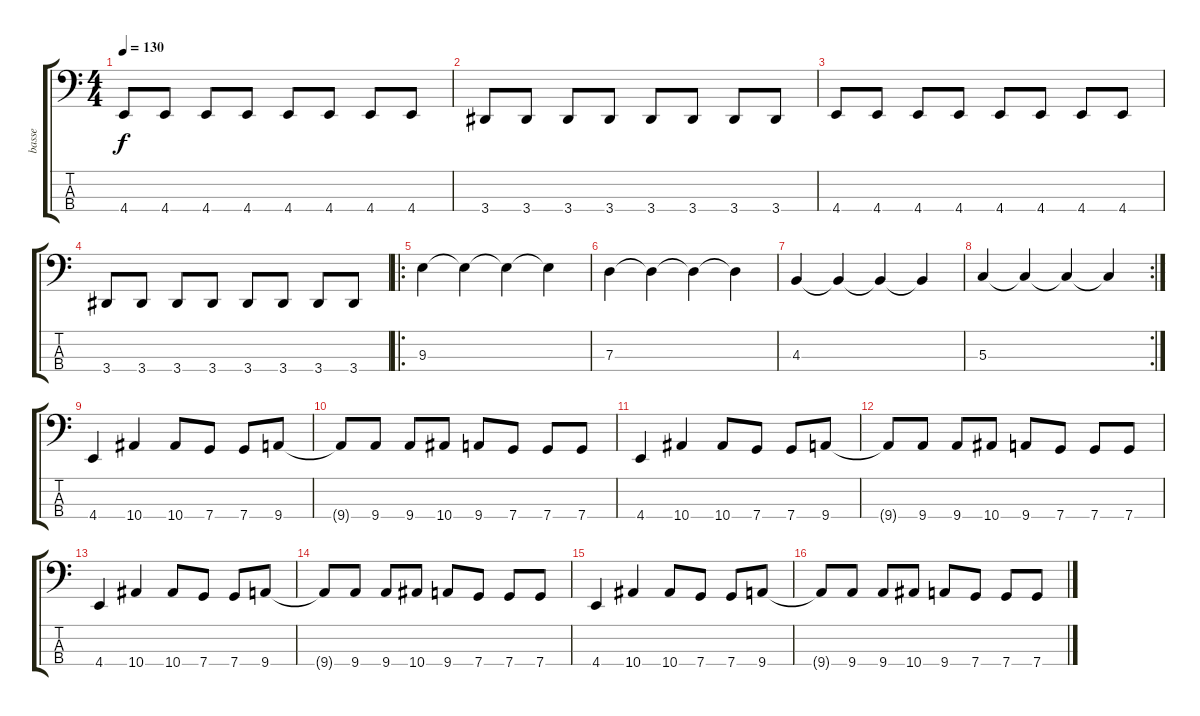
\track ("basse" "basse") {instrument electricbassfinger}
\staff {score tabs}
\tuning (F2 C2 G1 C1) {hide}
\ts (4 4)
\tempo 130
\clef f4
\ks c
4.4.8{dy f} 4.4.8 4.4.8 4.4.8 4.4.8 4.4.8 4.4.8 4.4.8 |
3.4.8 3.4.8 3.4.8 3.4.8 3.4.8 3.4.8 3.4.8 3.4.8 |
4.4.8 4.4.8 4.4.8 4.4.8 4.4.8 4.4.8 4.4.8 4.4.8 |
3.4.8 3.4.8 3.4.8 3.4.8 3.4.8 3.4.8 3.4.8 3.4.8 |
\ro
9.3.4 9.3{t}.4 9.3{t}.4 9.3{t}.4 |
7.3.4 7.3{t}.4 7.3{t}.4 7.3{t}.4 |
4.3.4 4.3{t}.4 4.3{t}.4 4.3{t}.4 |
\rc 2
5.3.4 5.3{t}.4 5.3{t}.4 5.3{t}.4 |
4.4.4 10.4.4 10.4.8 7.4.8 7.4.8 9.4.8 |
9.4{t}.8 9.4.8 9.4.8 10.4.8 9.4.8 7.4.8 7.4.8 7.4.8 |
4.4.4 10.4.4 10.4.8 7.4.8 7.4.8 9.4.8 |
9.4{t}.8 9.4.8 9.4.8 10.4.8 9.4.8 7.4.8 7.4.8 7.4.8 |
4.4.4 10.4.4 10.4.8 7.4.8 7.4.8 9.4.8 |
9.4{t}.8 9.4.8 9.4.8 10.4.8 9.4.8 7.4.8 7.4.8 7.4.8 |
4.4.4 10.4.4 10.4.8 7.4.8 7.4.8 9.4.8 |
9.4{t}.8 9.4.8 9.4.8 10.4.8 9.4.8 7.4.8 7.4.8 7.4.8
